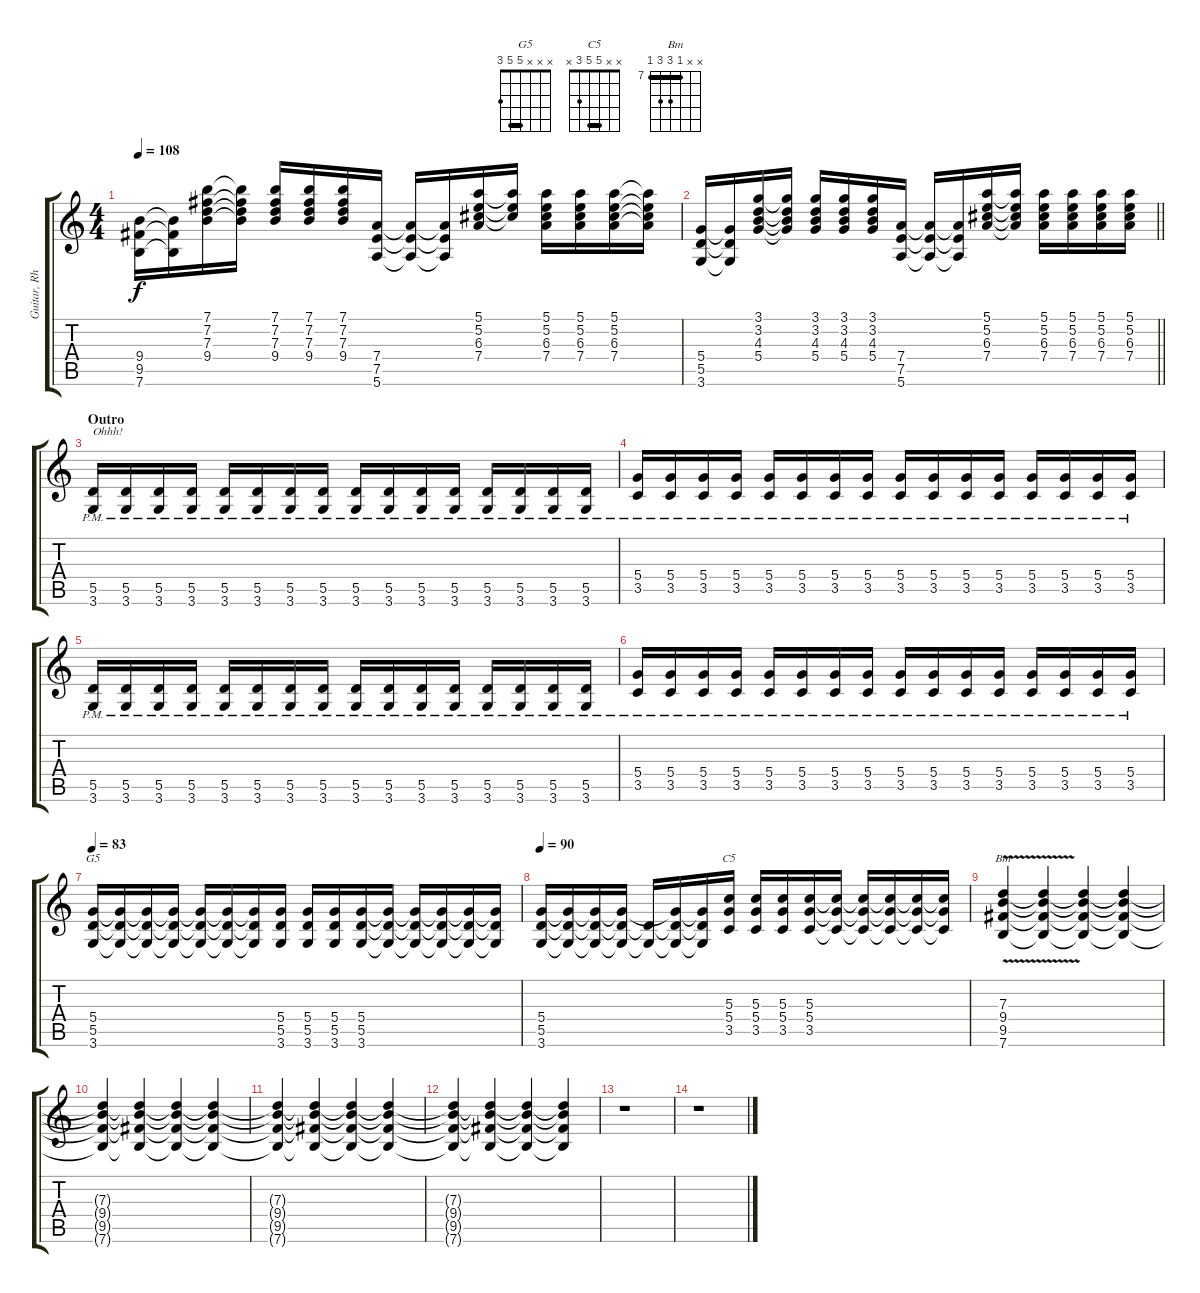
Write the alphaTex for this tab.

\track ("Guitar, Rhythm" "Guitar, Rh") {instrument distortionguitar}
\staff {score tabs}
\tuning (E4 B3 G3 D3 A2 E2) {hide}
\chord ("G5" x x x 5 5 3) {barre 5}
\chord ("C5" x x 5 5 3 x) {barre 5}
\chord ("Bm" x x 7 9 9 7) {firstfret 7 barre 7}
\ts (4 4)
\tempo 108
\clef g2
\ks c
(9.4 9.5 7.6).16{dy f} (9.4{t} 9.5{t} 7.6{t}).16 (7.1 7.2 7.3 9.4).16 (7.1{t} 7.2{t} 7.3{t} 9.4{t}).16 (7.1 7.2 7.3 9.4).16 (7.1 7.2 7.3 9.4).16 (7.1 7.2 7.3 9.4).16 (7.4 7.5 5.6).16 (7.4{t} 7.5{t} 5.6{t}).16 (7.4{t} 7.5{t} 5.6{t}).16 (5.1 5.2 6.3 7.4).16 (5.1{t} 5.2{t} 6.3{t}).16 (5.1 5.2 6.3 7.4).16 (5.1 5.2 6.3 7.4).16 (5.1 5.2 6.3 7.4).16 (5.1{t} 5.2{t} 6.3{t} 7.4{t}).16 |
\barLineRight lightlight
(5.4 5.5 3.6).16 (5.4{t} 5.5{t} 3.6{t}).16 (3.1 3.2 4.3 5.4).16 (3.1{t} 3.2{t} 4.3{t} 5.4{t}).16 (3.1 3.2 4.3 5.4).16 (3.1 3.2 4.3 5.4).16 (3.1 3.2 4.3 5.4).16 (7.4 7.5 5.6).16 (7.4{t} 7.5{t} 5.6{t}).16 (7.4{t} 7.5{t} 5.6{t}).16 (5.1 5.2 6.3 7.4).16 (5.1{t} 5.2{t} 6.3{t} 7.4{t}).16 (5.1 5.2 6.3 7.4).16 (5.1 5.2 6.3 7.4).16 (5.1 5.2 6.3 7.4).16 (5.1 5.2 6.3 7.4).16 |
\section ("" "Outro")
(5.5{pm} 3.6{pm}).16{txt "Ohhh!"} (5.5{pm} 3.6{pm}).16 (5.5{pm} 3.6{pm}).16 (5.5{pm} 3.6{pm}).16 (5.5{pm} 3.6{pm}).16 (5.5{pm} 3.6{pm}).16 (5.5{pm} 3.6{pm}).16 (5.5{pm} 3.6{pm}).16 (5.5{pm} 3.6{pm}).16 (5.5{pm} 3.6{pm}).16 (5.5{pm} 3.6{pm}).16 (5.5{pm} 3.6{pm}).16 (5.5{pm} 3.6{pm}).16 (5.5{pm} 3.6{pm}).16 (5.5{pm} 3.6{pm}).16 (5.5{pm} 3.6{pm}).16 |
(5.4{pm} 3.5{pm}).16 (5.4{pm} 3.5{pm}).16 (5.4{pm} 3.5{pm}).16 (5.4{pm} 3.5{pm}).16 (5.4{pm} 3.5{pm}).16 (5.4{pm} 3.5{pm}).16 (5.4{pm} 3.5{pm}).16 (5.4{pm} 3.5{pm}).16 (5.4{pm} 3.5{pm}).16 (5.4{pm} 3.5{pm}).16 (5.4{pm} 3.5{pm}).16 (5.4{pm} 3.5{pm}).16 (5.4{pm} 3.5{pm}).16 (5.4{pm} 3.5{pm}).16 (5.4{pm} 3.5{pm}).16 (5.4{pm} 3.5{pm}).16 |
(5.5{pm} 3.6{pm}).16 (5.5{pm} 3.6{pm}).16 (5.5{pm} 3.6{pm}).16 (5.5{pm} 3.6{pm}).16 (5.5{pm} 3.6{pm}).16 (5.5{pm} 3.6{pm}).16 (5.5{pm} 3.6{pm}).16 (5.5{pm} 3.6{pm}).16 (5.5{pm} 3.6{pm}).16 (5.5{pm} 3.6{pm}).16 (5.5{pm} 3.6{pm}).16 (5.5{pm} 3.6{pm}).16 (5.5{pm} 3.6{pm}).16 (5.5{pm} 3.6{pm}).16 (5.5{pm} 3.6{pm}).16 (5.5{pm} 3.6{pm}).16 |
(5.4{pm} 3.5{pm}).16 (5.4{pm} 3.5{pm}).16 (5.4{pm} 3.5{pm}).16 (5.4{pm} 3.5{pm}).16 (5.4{pm} 3.5{pm}).16 (5.4{pm} 3.5{pm}).16 (5.4{pm} 3.5{pm}).16 (5.4{pm} 3.5{pm}).16 (5.4{pm} 3.5{pm}).16 (5.4{pm} 3.5{pm}).16 (5.4{pm} 3.5{pm}).16 (5.4{pm} 3.5{pm}).16 (5.4{pm} 3.5{pm}).16 (5.4{pm} 3.5{pm}).16 (5.4{pm} 3.5{pm}).16 (5.4{pm} 3.5{pm}).16 |
\tempo 83
(5.4 5.5 3.6).16{ch "G5"} (5.4{t} 5.5{t} 3.6{t}).16 (5.4{t} 5.5{t} 3.6{t}).16 (5.4{t} 5.5{t} 3.6{t}).16 (5.4{t} 5.5{t} 3.6{t}).16 (5.4{t} 5.5{t} 3.6{t}).16 (5.4{t} 5.5{t} 3.6{t}).16 (5.4 5.5 3.6).16 (5.4 5.5 3.6).16 (5.4 5.5 3.6).16 (5.4 5.5 3.6).16 (5.4{t} 5.5{t} 3.6{t}).16 (5.4{t} 5.5{t} 3.6{t}).16 (5.4{t} 5.5{t} 3.6{t}).16 (5.4{t} 5.5{t} 3.6{t}).16 (5.4{t} 5.5{t} 3.6{t}).16 |
\tempo 90
(5.4 5.5 3.6).16 (5.4{t} 5.5{t} 3.6{t}).16 (5.4{t} 5.5{t} 3.6{t}).16 (5.4{t} 5.5{t} 3.6{t}).16 (5.5{t} 3.6{t}).16 (5.4{t} 5.5{t} 3.6{t}).16 (5.4{t} 5.5{t} 3.6{t}).16 (5.3 5.4 3.5).16{ch "C5"} (5.3 5.4 3.5).16 (5.3 5.4 3.5).16 (5.3 5.4 3.5).16 (5.3{t} 5.4{t} 3.5{t}).16 (5.3{t} 5.4{t} 3.5{t}).16 (5.3{t} 5.4{t} 3.5{t}).16 (5.3{t} 5.4{t} 3.5{t}).16 (5.3{t} 5.4{t} 3.5{t}).16 |
(7.3{v} 9.4{v} 9.5{v} 7.6{v}).4{ch "Bm"} (7.3{t} 9.4{t} 9.5{t} 7.6{t}).4 (7.3{t} 9.4{t} 9.5{t} 7.6{t}).4 (7.3{t} 9.4{t} 9.5{t} 7.6{t}).4 |
(7.3{t} 9.4{t} 9.5{t} 7.6{t}).4 (7.3{t} 9.4{t} 9.5{t} 7.6{t}).4 (7.3{t} 9.4{t} 9.5{t} 7.6{t}).4 (7.3{t} 9.4{t} 9.5{t} 7.6{t}).4 |
(7.3{t} 9.4{t} 9.5{t} 7.6{t}).4{volume 0} (7.3{t} 9.4{t} 9.5{t} 7.6{t}).4 (7.3{t} 9.4{t} 9.5{t} 7.6{t}).4 (7.3{t} 9.4{t} 9.5{t} 7.6{t}).4 |
(7.3{t} 9.4{t} 9.5{t} 7.6{t}).4 (7.3{t} 9.4{t} 9.5{t} 7.6{t}).4 (7.3{t} 9.4{t} 9.5{t} 7.6{t}).4 (7.3{t} 9.4{t} 9.5{t} 7.6{t}).4 |
r.1 |
r.1
